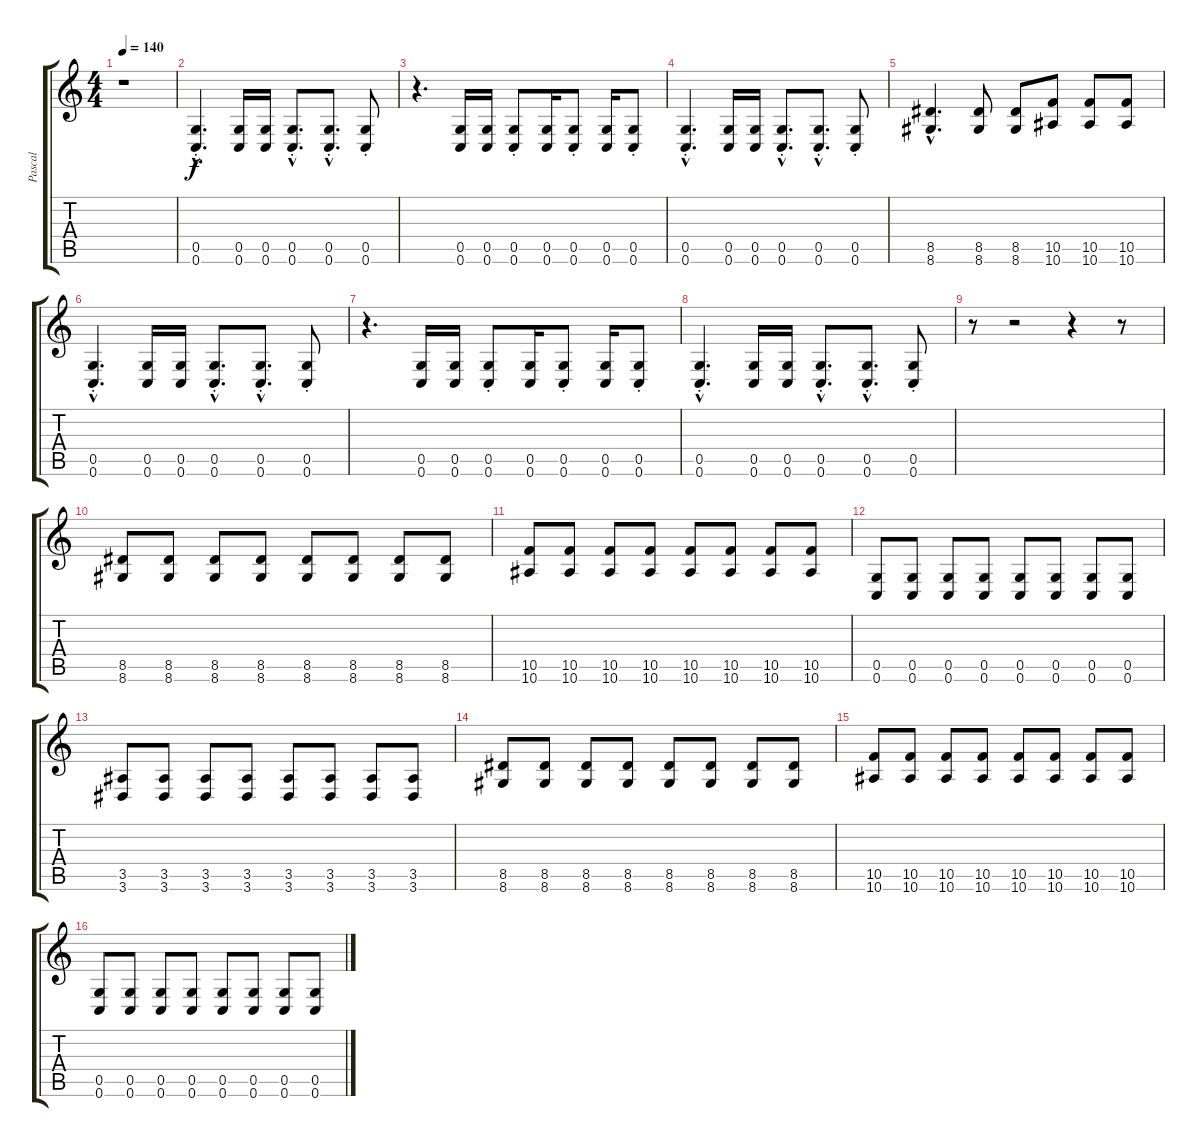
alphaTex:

\track ("Pascal" "Pascal") {instrument overdrivenguitar}
\staff {score tabs}
\tuning (D4 A3 F3 C3 G2 C2) {hide}
\ts (4 4)
\tempo 140
\clef g2
\ks c
r.1{dy f} |
(0.5{hac st} 0.6{hac st}).4{d} (0.5 0.6).16 (0.5 0.6).16 (0.5{hac st} 0.6{hac st}).8{d} (0.5{hac st} 0.6{hac st}).8{d} (0.5{st} 0.6{st}).8 |
r.4{d} (0.5 0.6).16 (0.5 0.6).16 (0.5{st} 0.6{st}).8 (0.5 0.6).16 (0.5{st} 0.6{st}).8 (0.5 0.6).16 (0.5{st} 0.6{st}).8 |
(0.5{hac st} 0.6{hac st}).4{d} (0.5 0.6).16 (0.5 0.6).16 (0.5{hac st} 0.6{hac st}).8{d} (0.5{hac st} 0.6{hac st}).8{d} (0.5{st} 0.6{st}).8 |
(8.5{hac} 8.6{hac}).4{d} (8.5 8.6).8 (8.5 8.6).8 (10.5 10.6).8 (10.5 10.6).8 (10.5 10.6).8 |
(0.5{hac st} 0.6{hac st}).4{d} (0.5 0.6).16 (0.5 0.6).16 (0.5{hac st} 0.6{hac st}).8{d} (0.5{hac st} 0.6{hac st}).8{d} (0.5{st} 0.6{st}).8 |
r.4{d} (0.5 0.6).16 (0.5 0.6).16 (0.5{st} 0.6{st}).8 (0.5 0.6).16 (0.5{st} 0.6{st}).8 (0.5 0.6).16 (0.5{st} 0.6{st}).8 |
(0.5{hac st} 0.6{hac st}).4{d} (0.5 0.6).16 (0.5 0.6).16 (0.5{hac st} 0.6{hac st}).8{d} (0.5{hac st} 0.6{hac st}).8{d} (0.5{st} 0.6{st}).8 |
r.8 r.2 r.4 r.8 |
(8.5 8.6).8 (8.5 8.6).8 (8.5 8.6).8 (8.5 8.6).8 (8.5 8.6).8 (8.5 8.6).8 (8.5 8.6).8 (8.5 8.6).8 |
(10.5 10.6).8 (10.5 10.6).8 (10.5 10.6).8 (10.5 10.6).8 (10.5 10.6).8 (10.5 10.6).8 (10.5 10.6).8 (10.5 10.6).8 |
(0.5 0.6).8 (0.5 0.6).8 (0.5 0.6).8 (0.5 0.6).8 (0.5 0.6).8 (0.5 0.6).8 (0.5 0.6).8 (0.5 0.6).8 |
(3.5 3.6).8 (3.5 3.6).8 (3.5 3.6).8 (3.5 3.6).8 (3.5 3.6).8 (3.5 3.6).8 (3.5 3.6).8 (3.5 3.6).8 |
(8.5 8.6).8 (8.5 8.6).8 (8.5 8.6).8 (8.5 8.6).8 (8.5 8.6).8 (8.5 8.6).8 (8.5 8.6).8 (8.5 8.6).8 |
(10.5 10.6).8 (10.5 10.6).8 (10.5 10.6).8 (10.5 10.6).8 (10.5 10.6).8 (10.5 10.6).8 (10.5 10.6).8 (10.5 10.6).8 |
(0.5 0.6).8 (0.5 0.6).8 (0.5 0.6).8 (0.5 0.6).8 (0.5 0.6).8 (0.5 0.6).8 (0.5 0.6).8 (0.5 0.6).8
